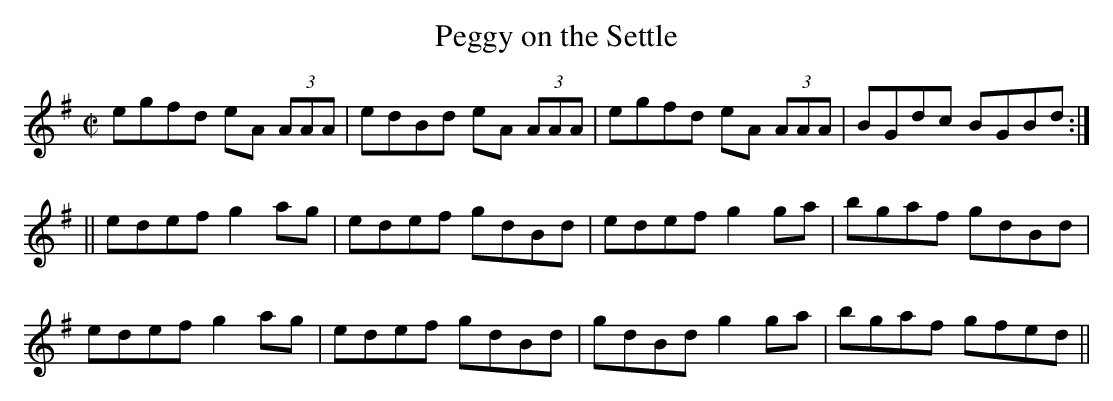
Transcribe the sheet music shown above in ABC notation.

X:1
T:Peggy on the Settle
M:C|
L:1/8
K:Ador
egfd eA (3AAA|edBd eA (3AAA|egfd eA (3AAA|BGdc BGBd:|
||edef g2 ag|edef gdBd|edef g2 ga|bgaf gdBd|
edef g2 ag|edef gdBd|gdBd g2 ga|bgaf gfed||
